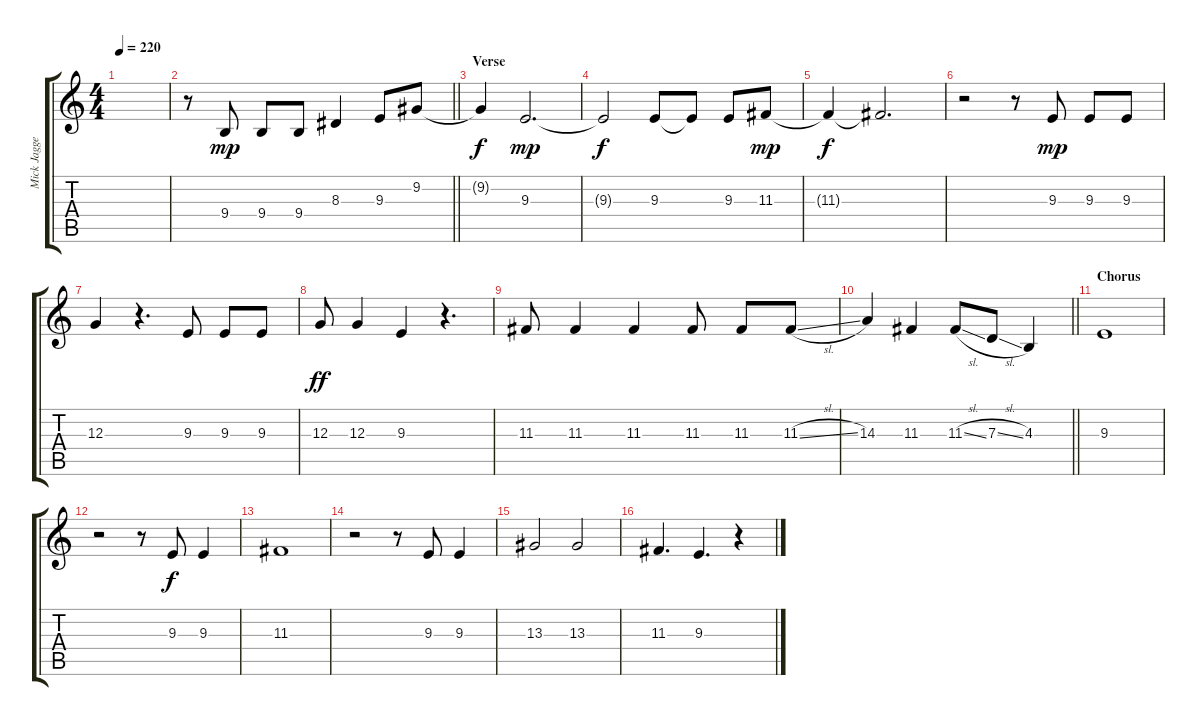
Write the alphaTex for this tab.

\track ("Mick Jagger" "Mick Jagge") {instrument trumpet}
\staff {score tabs}
\tuning (E4 B3 G3 D3 A2 E2) {hide}
\ts (4 4)
\tempo 220
\clef g2
\ks c
|
\barLineRight lightlight
r.8 9.4.8{dy mp} 9.4.8 9.4.8 8.3.4 9.3.8 9.2.8 |
\section ("" "Verse")
9.2{t}.4{dy f} 9.3.2{d dy mp} |
9.3{t}.2{dy f} 9.3.8 9.3{t}.8 9.3.8 11.3.8{dy mp} |
11.3{t}.4{dy f} 11.3{t}.2{d} |
r.2 r.8 9.3.8{dy mp} 9.3.8 9.3.8 |
12.3.4 r.4{d} 9.3.8 9.3.8 9.3.8 |
12.3.8{dy ff} 12.3.4 9.3.4 r.4{d} |
11.3.8 11.3.4 11.3.4 11.3.8 11.3.8 11.3{sl}.8 |
\barLineRight lightlight
14.3.4 11.3.4 11.3{sl}.8 7.3{sl}.8 4.3.4 |
\section ("" "Chorus")
9.3.1 |
r.2 r.8 9.3.8{dy f} 9.3.4 |
11.3.1 |
r.2 r.8 9.3.8 9.3.4 |
13.3.2 13.3.2 |
11.3.4{d} 9.3.4{d} r.4
